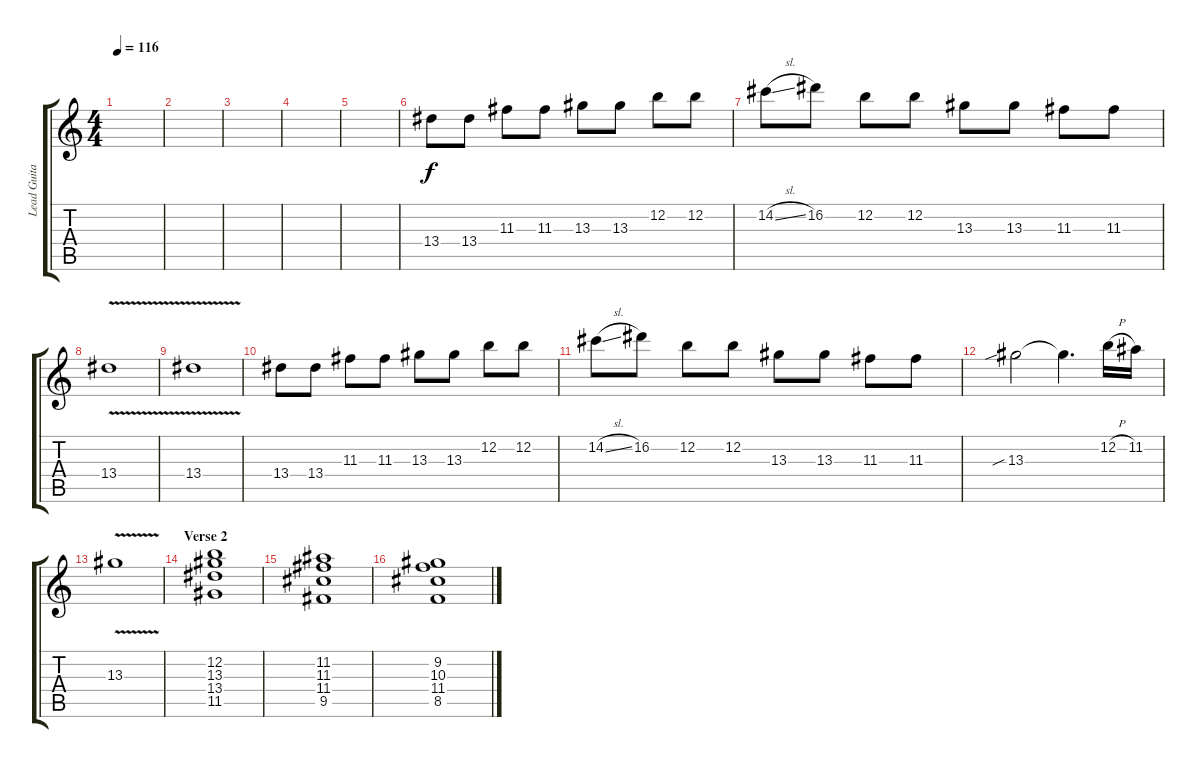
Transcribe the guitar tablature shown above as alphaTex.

\track ("Lead Guitar" "Lead Guita") {instrument overdrivenguitar}
\staff {score tabs}
\tuning (E4 B3 G3 D3 A2 E2) {hide}
\ts (4 4)
\tempo 116
\clef g2
\ks c
|
|
|
|
|
13.4.8 13.4.8 11.3.8 11.3.8 13.3.8 13.3.8 12.2.8 12.2.8 |
14.2{sl}.8 16.2.8 12.2.8 12.2.8 13.3.8 13.3.8 11.3.8 11.3.8 |
13.4{v}.1 |
13.4{v}.1 |
13.4.8 13.4.8 11.3.8 11.3.8 13.3.8 13.3.8 12.2.8 12.2.8 |
14.2{sl}.8 16.2.8 12.2.8 12.2.8 13.3.8 13.3.8 11.3.8 11.3.8 |
13.3{sib}.2 13.3{t}.4{d} 12.2{h}.16 11.2.16 |
13.3{v}.1 |
\section ("" "Verse 2")
(12.2 13.3 13.4 11.5).1 |
(11.2 11.3 11.4 9.5).1 |
(9.2 10.3 11.4 8.5).1
